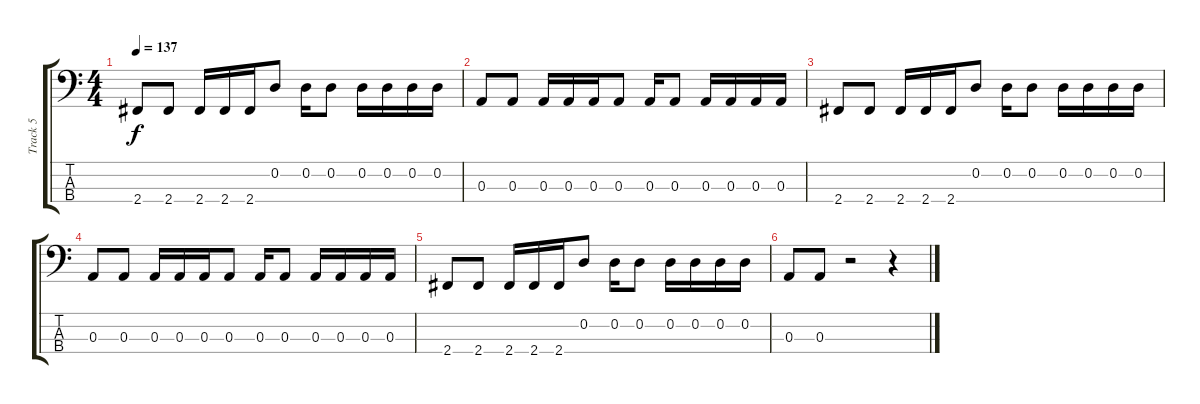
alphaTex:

\track ("Track 5" "Track 5") {instrument electricbasspick}
\staff {score tabs}
\tuning (G2 D2 A1 E1) {hide}
\ts (4 4)
\tempo 137
\clef f4
\ks c
2.4.8{dy f} 2.4.8 2.4.16 2.4.16 2.4.16 0.2.8 0.2.16 0.2.8 0.2.16 0.2.16 0.2.16 0.2.16 |
0.3.8 0.3.8 0.3.16 0.3.16 0.3.16 0.3.8 0.3.16 0.3.8 0.3.16 0.3.16 0.3.16 0.3.16 |
2.4.8 2.4.8 2.4.16 2.4.16 2.4.16 0.2.8 0.2.16 0.2.8 0.2.16 0.2.16 0.2.16 0.2.16 |
0.3.8 0.3.8 0.3.16 0.3.16 0.3.16 0.3.8 0.3.16 0.3.8 0.3.16 0.3.16 0.3.16 0.3.16 |
2.4.8 2.4.8 2.4.16 2.4.16 2.4.16 0.2.8 0.2.16 0.2.8 0.2.16 0.2.16 0.2.16 0.2.16 |
0.3.8 0.3.8 r.2 r.4
